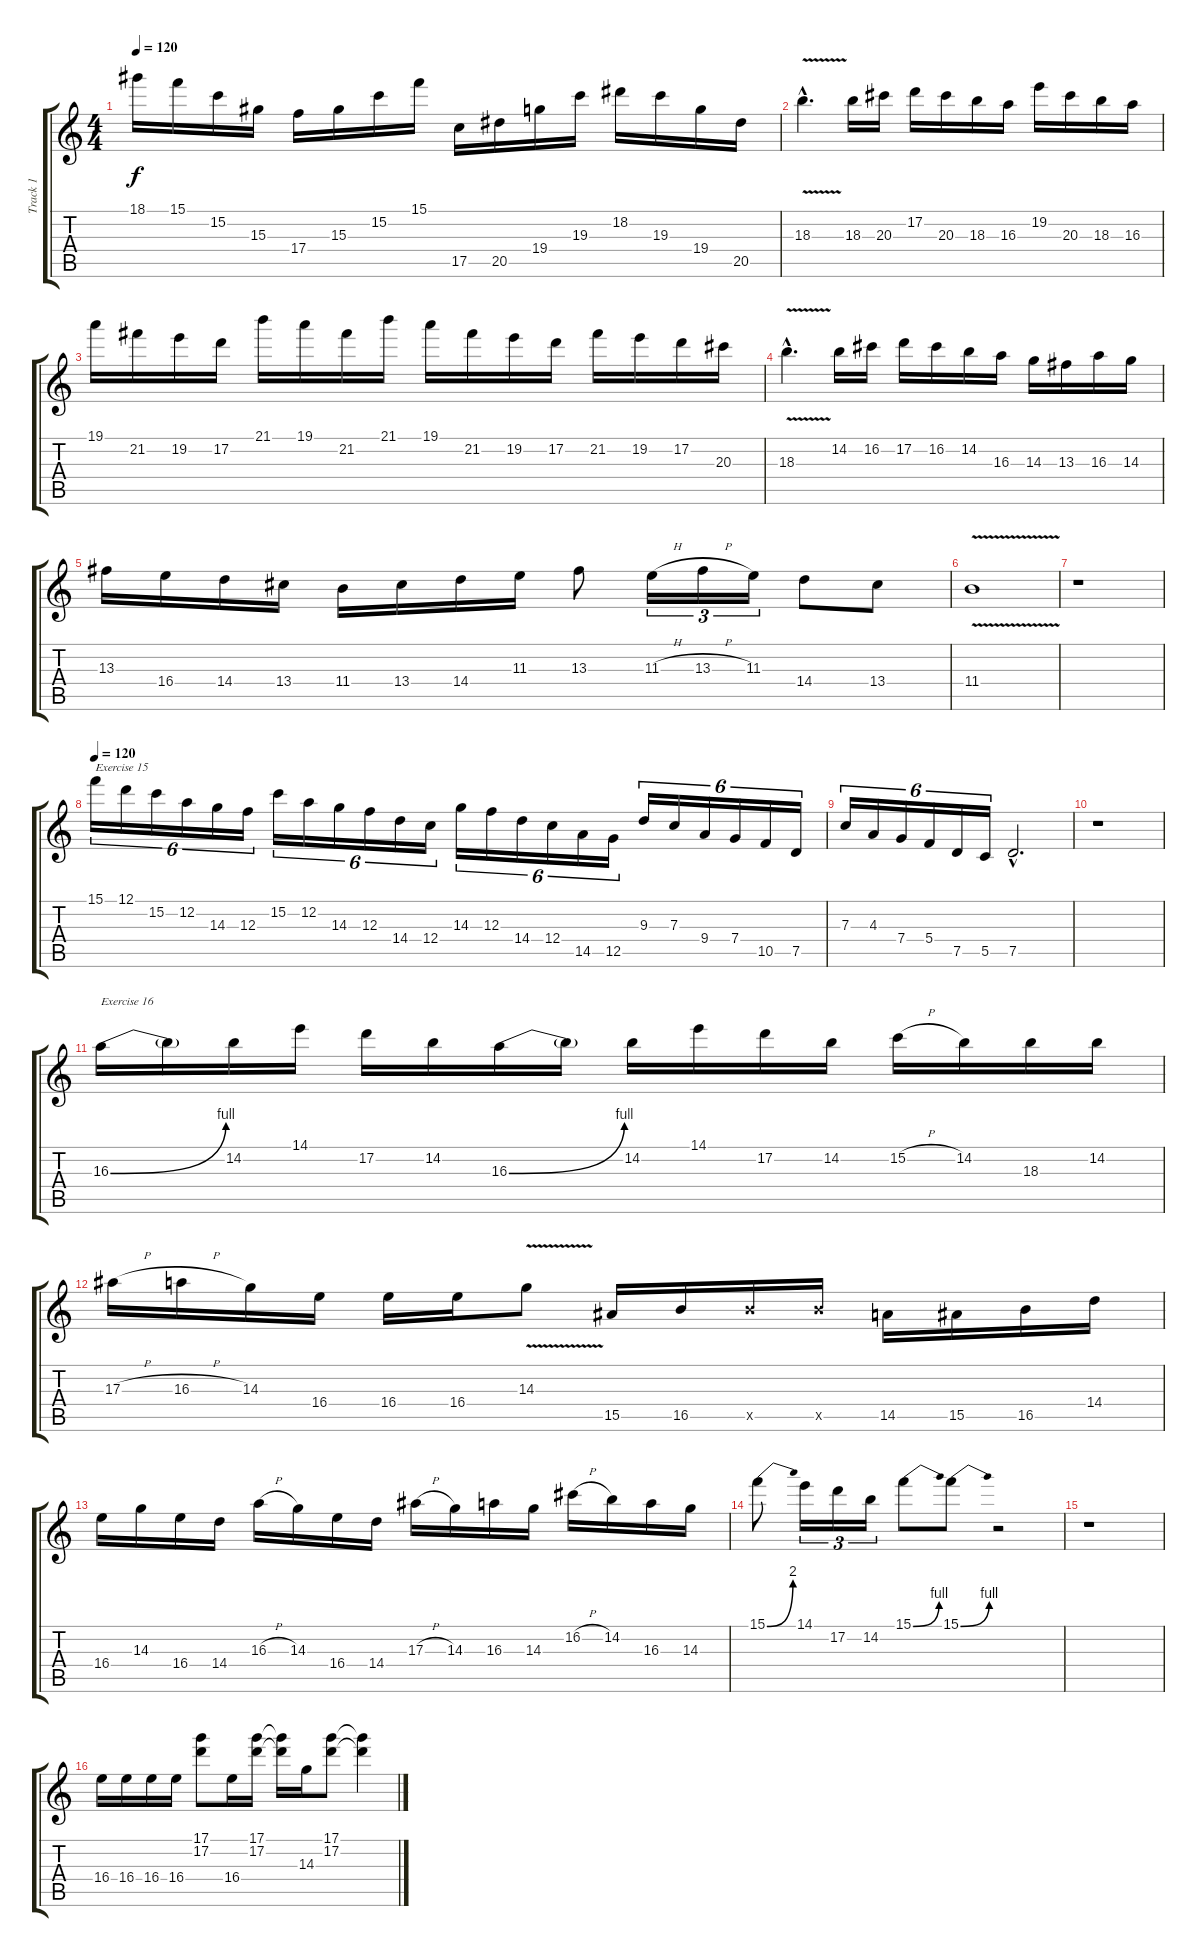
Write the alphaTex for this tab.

\track ("Track 1" "Track 1") {instrument distortionguitar}
\staff {score tabs}
\tuning (D4 A3 F3 C3 G2 D2) {hide}
\ts (4 4)
\tempo 120
\clef g2
\ks c
18.1.16{dy f} 15.1.16 15.2.16 15.3.16 17.4.16 15.3.16 15.2.16 15.1.16 17.5.16 20.5.16 19.4.16 19.3.16 18.2.16 19.3.16 19.4.16 20.5.16 |
18.3{v hac}.4{d} 18.3.16 20.3.16 17.2.16 20.3.16 18.3.16 16.3.16 19.2.16 20.3.16 18.3.16 16.3.16 |
19.1.16 21.2.16 19.2.16 17.2.16 21.1.16 19.1.16 21.2.16 21.1.16 19.1.16 21.2.16 19.2.16 17.2.16 21.2.16 19.2.16 17.2.16 20.3.16 |
18.3{v hac}.4{d} 14.2.16 16.2.16 17.2.16 16.2.16 14.2.16 16.3.16 14.3.16 13.3.16 16.3.16 14.3.16 |
13.3.16 16.4.16 14.4.16 13.4.16 11.4.16 13.4.16 14.4.16 11.3.16 13.3.8 11.3{h}.16{tu (3 2)} 13.3{h}.16{tu (3 2)} 11.3.16{tu (3 2)} 14.4.8 13.4.8 |
11.4{v}.1 |
r.1 |
\tempo 120
15.1.16{tu (6 4) txt "Exercise 15"} 12.1.16{tu (6 4)} 15.2.16{tu (6 4)} 12.2.16{tu (6 4)} 14.3.16{tu (6 4)} 12.3.16{tu (6 4)} 15.2.16{tu (6 4)} 12.2.16{tu (6 4)} 14.3.16{tu (6 4)} 12.3.16{tu (6 4)} 14.4.16{tu (6 4)} 12.4.16{tu (6 4)} 14.3.16{tu (6 4)} 12.3.16{tu (6 4)} 14.4.16{tu (6 4)} 12.4.16{tu (6 4)} 14.5.16{tu (6 4)} 12.5.16{tu (6 4)} 9.3.16{tu (6 4)} 7.3.16{tu (6 4)} 9.4.16{tu (6 4)} 7.4.16{tu (6 4)} 10.5.16{tu (6 4)} 7.5.16{tu (6 4)} |
7.3.16{tu (6 4)} 4.3.16{tu (6 4)} 7.4.16{tu (6 4)} 5.4.16{tu (6 4)} 7.5.16{tu (6 4)} 5.5.16{tu (6 4)} 7.5{hac}.2{d} |
r.1 |
16.3{be (bend 0 0 60 4)}.16{txt "Exercise 16"} 16.3{t}.16 14.2.16 14.1.16 17.2.16 14.2.16 16.3{be (bend 0 0 60 4)}.16 16.3{t}.16 14.2.16 14.1.16 17.2.16 14.2.16 15.2{h}.16 14.2.16 18.3.16 14.2.16 |
17.3{h}.16 16.3{h}.16 14.3.16 16.4.16 16.4.16 16.4.16 14.3{v}.8 15.5.16 16.5.16 16.5{x}.16 16.5{x}.16 14.5.16 15.5.16 16.5.16 14.4.16 |
16.4.16 14.3.16 16.4.16 14.4.16 16.3{h}.16 14.3.16 16.4.16 14.4.16 17.3{h}.16 14.3.16 16.3.16 14.3.16 16.2{h}.16 14.2.16 16.3.16 14.3.16 |
15.1{be (bend 0 0 60 8)}.8 14.1.16{tu (3 2)} 17.2.16{tu (3 2)} 14.2.16{tu (3 2)} 15.1{be (bend 0 0 60 4)}.8 15.1{be (bend 0 0 60 4)}.8 r.2 |
r.1 |
16.4.16 16.4.16 16.4.16 16.4.16 (17.1 17.2).8 16.4.16 (17.1 17.2).16 (17.1{t} 17.2{t}).16 14.3.16 (17.1 17.2).8 (17.1{t} 17.2{t}).4
